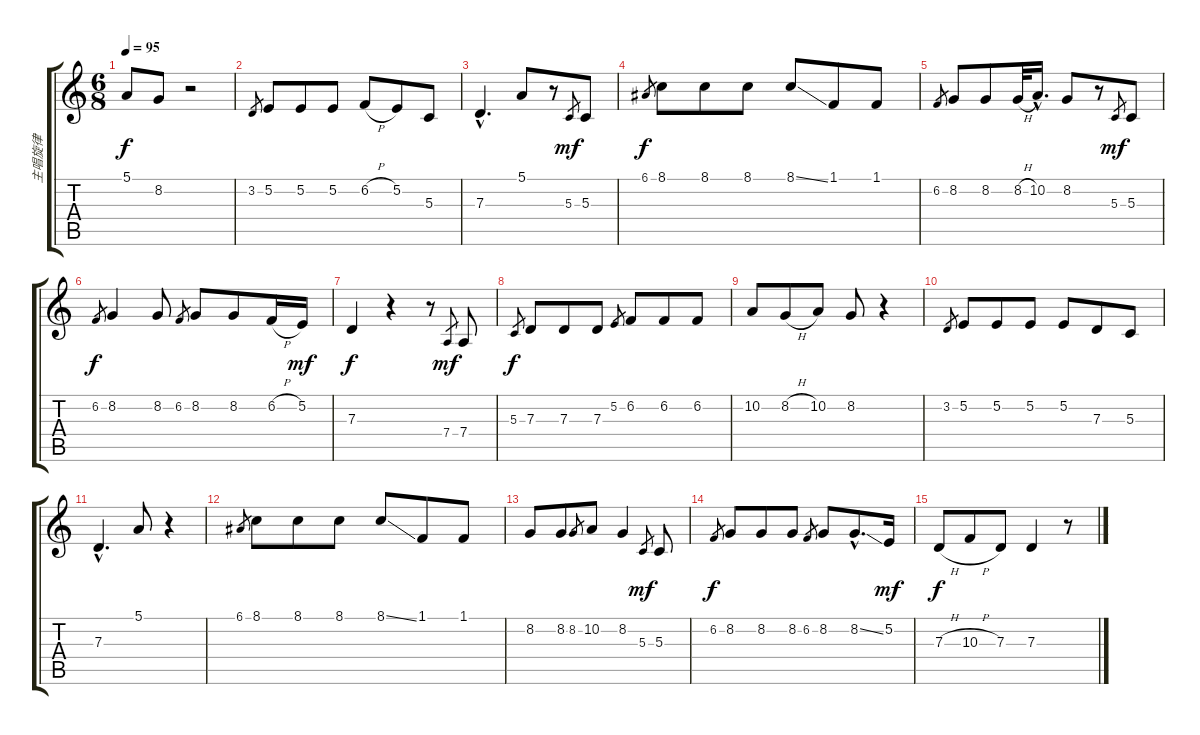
\track ("主唱旋律" "主唱旋律") {instrument harmonica}
\staff {score tabs}
\tuning (E4 B3 G3 D3 A2 E2) {hide}
\ts (6 8)
\tempo 95
\clef g2
\ks c
5.1.8{dy f} 8.2.8 r.2 |
3.2.8{gr} 5.2.8 5.2.8 5.2.8 6.2{h}.8 5.2.8 5.3.8 |
7.3{hac}.4{d} 5.1.8 r.8 5.3.8{gr dy mf} 5.3.8 |
6.1.8{gr dy f} 8.1.8 8.1.8 8.1.8 8.1{ss}.8 1.1.8 1.1.8 |
6.2.8{gr} 8.2.8 8.2.8 8.2{h}.32 10.2{hac}.16{d} 8.2.8 r.8 5.3.8{gr dy mf} 5.3.8 |
6.2.8{gr dy f} 8.2.4 8.2.8 6.2.8{gr} 8.2.8 8.2.8 6.2{h}.16 5.2.16{dy mf} |
7.3.4{dy f} r.4 r.8 7.4.8{gr dy mf} 7.4.8 |
5.3.8{gr dy f} 7.3.8 7.3.8 7.3.8 5.2.8{gr} 6.2.8 6.2.8 6.2.8 |
10.2.8 8.2{h}.8 10.2.8 8.2.8 r.4 |
3.2.8{gr} 5.2.8 5.2.8 5.2.8 5.2.8 7.3.8 5.3.8 |
7.3{hac}.4{d} 5.1.8 r.4 |
6.1.8{gr} 8.1.8 8.1.8 8.1.8 8.1{ss}.8 1.1.8 1.1.8 |
8.2.8 8.2.8 8.2.8{gr} 10.2.8 8.2.4 5.3.8{gr dy mf} 5.3.8 |
6.2.8{gr dy f} 8.2.8 8.2.8 8.2.8 6.2.8{gr} 8.2.8 8.2{ss hac}.8{d} 5.2.16{dy mf} |
7.3{h}.8{dy f} 10.3{h}.8 7.3.8 7.3.4 r.8
